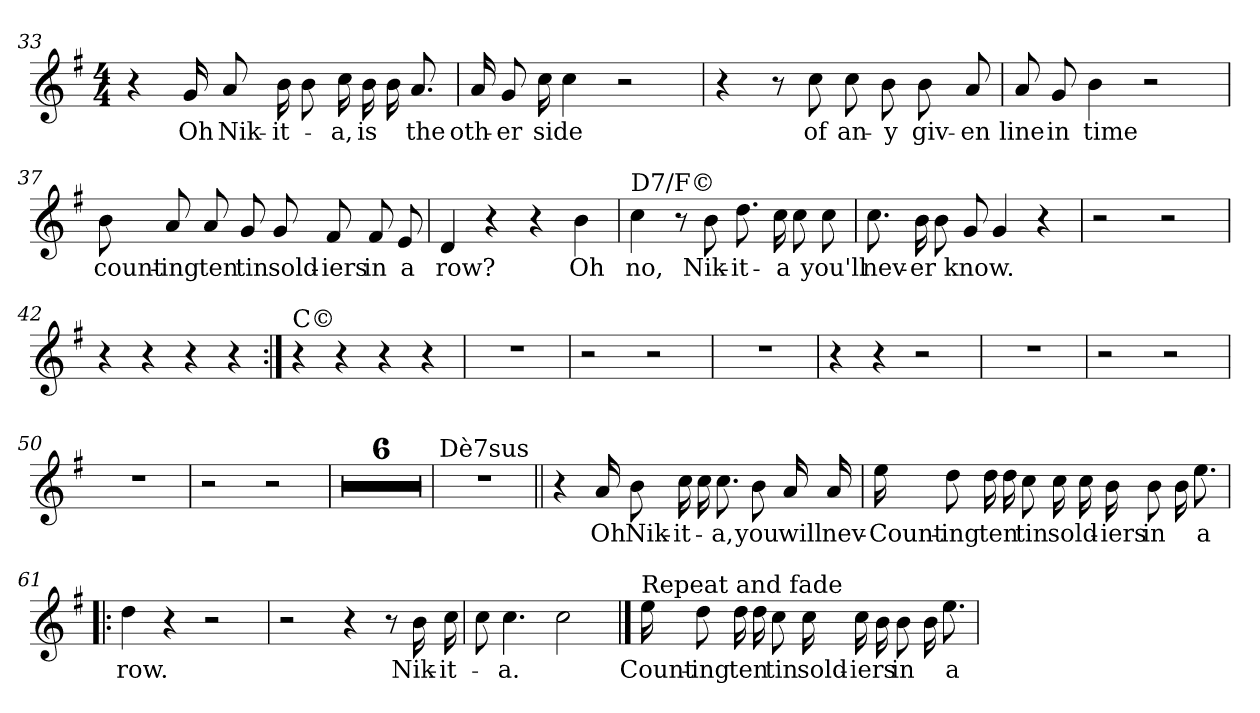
**kern	**text
*part1	*part1
*staff1	*staff1
!!LO:LB:g=z
*clefG2	*
*k[f#]	*
*G:	*
*M4/4	*
=33	=33
4r	.
16gLL	-Oh
8a	-Nik-
16b	-it-
8bL	.
16cc	-a,
16b	-is
16bLL	.
8.a	-the
=34	=34
16aLL	-oth-
8g	-er
16cc	-side
4cc	.
2r	.
=35	=35
4r	.
8r	.
8cc	-of
8ccL	-an-
8b	-y
8b	-giv-
8a	-en
!!LO:LB:g=z
=36	=36
8aL	-line
8g	-in
4b	-time
2r	.
=37	=37
8bL	-count-
8a	-ing
8a	-ten
8g	-tin
8gL	-sold-
8f#	-iers
8f#	-in
8e	-a
=38	=38
4d	-row?
4r	.
4r	.
4b	-Oh
=39	=39
!LO:TX:a:t=D7/F©	!
4cc	-no,
8r	.
8b	-Nik-
8.ddL	-it-
16cc	-a
8ccL	.
8cc	-you'll
!!LO:LB:g=z
=40	=40
8.ccL	-nev-
16b	-er
8bL	.
8g	-know.
4g	.
4r	.
=41	=41
2r	.
2r	.
=42	=42
4r	.
4r	.
4r	.
4r	.
=43:|!	=43:|!
!LO:TX:a:t=C©	!
4r	.
4r	.
4r	.
4r	.
!!LO:LB:g=z
=44	=44
1r	.
=45	=45
2r	.
2r	.
=46	=46
1r	.
!!LO:LB:g=z
=47	=47
4r	.
4r	.
2r	.
=48	=48
1r	.
=49	=49
2r	.
2r	.
!!LO:LB:g=z
=50	=50
1r	.
=51	=51
2r	.
2r	.
=52	=52
1r	.
!!LO:LB:g=z
=53	=53
1r	.
=54	=54
1r	.
=55	=55
1r	.
!!LO:LB:g=z
=56	=56
1r	.
=57	=57
1r	.
=58	=58
!LO:TX:a:t=Dè7sus	!
1r	.
!!LO:LB:g=z
=59||	=59||
4r	.
16aLL	-Oh
8b	-Nik-
16cc	-it-
16ccLL	.
8.cc	-a,
8bL	-you
16a	-will
16a	-nev-
=60	=60
16eeLL	-Count-
8dd	-ing
16dd	-ten
16ddLL	.
8cc	-tin
16cc	-sold-
16ccLL	.
16b	-iers
8b	-in
16bLL	.
8.ee	-a
=61!|:	=61!|:
4dd	-row.
4r	.
2r	.
!!LO:LB:g=z
=62	=62
2r	.
4r	.
8r	.
16b	-Nik-
16cc	-it-
=63	=63
8ccL	.
4.cc	-a.
2cc	.
==64	==64
!LO:TX:a:t=Repeat and fade	!
16eeLL	-Count-
8dd	-ing
16dd	-ten
16ddLL	.
8cc	-tin
16cc	-sold-
16ccLL	-iers
16b	.
8b	-in
16bLL	.
8.ee	-a
=	=
*-	*-
